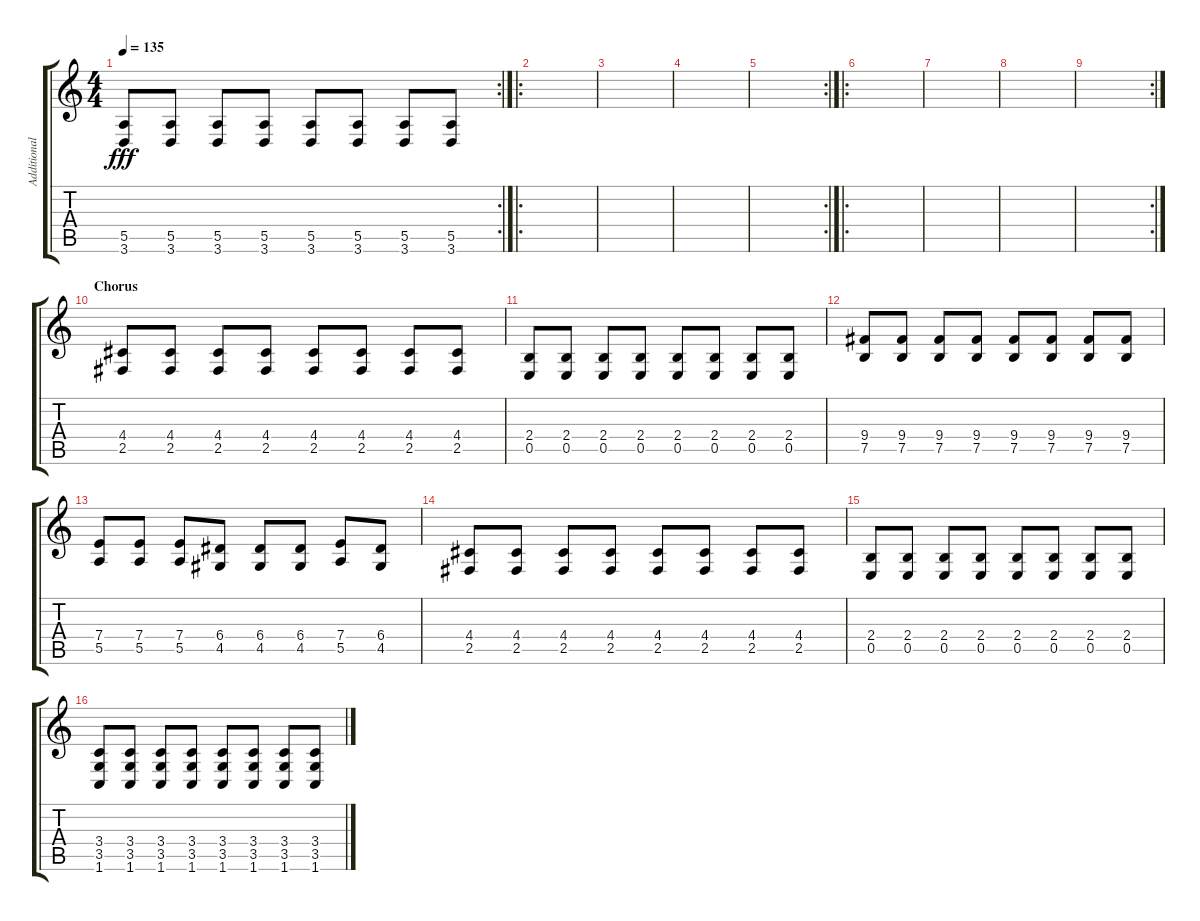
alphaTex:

\track ("Additional Guitar" "Additional") {instrument distortionguitar}
\staff {score tabs}
\tuning (B3 Gb3 D3 A2 E2 B1) {hide}
\rc 2
\ts (4 4)
\tempo 135
\clef g2
\ks c
(5.5 3.6).8{dy fff} (5.5 3.6).8 (5.5 3.6).8 (5.5 3.6).8 (5.5 3.6).8 (5.5 3.6).8 (5.5 3.6).8 (5.5 3.6).8 |
\ro
|
|
|
\rc 2
|
\ro
|
|
|
\rc 2
|
\section ("" "Chorus")
(4.4 2.5).8 (4.4 2.5).8 (4.4 2.5).8 (4.4 2.5).8 (4.4 2.5).8 (4.4 2.5).8 (4.4 2.5).8 (4.4 2.5).8 |
(2.4 0.5).8 (2.4 0.5).8 (2.4 0.5).8 (2.4 0.5).8 (2.4 0.5).8 (2.4 0.5).8 (2.4 0.5).8 (2.4 0.5).8 |
(9.4 7.5).8 (9.4 7.5).8 (9.4 7.5).8 (9.4 7.5).8 (9.4 7.5).8 (9.4 7.5).8 (9.4 7.5).8 (9.4 7.5).8 |
(7.4 5.5).8 (7.4 5.5).8 (7.4 5.5).8 (6.4 4.5).8 (6.4 4.5).8 (6.4 4.5).8 (7.4 5.5).8 (6.4 4.5).8 |
(4.4 2.5).8 (4.4 2.5).8 (4.4 2.5).8 (4.4 2.5).8 (4.4 2.5).8 (4.4 2.5).8 (4.4 2.5).8 (4.4 2.5).8 |
(2.4 0.5).8 (2.4 0.5).8 (2.4 0.5).8 (2.4 0.5).8 (2.4 0.5).8 (2.4 0.5).8 (2.4 0.5).8 (2.4 0.5).8 |
(3.4 3.5 1.6).8 (3.4 3.5 1.6).8 (3.4 3.5 1.6).8 (3.4 3.5 1.6).8 (3.4 3.5 1.6).8 (3.4 3.5 1.6).8 (3.4 3.5 1.6).8 (3.4 3.5 1.6).8
